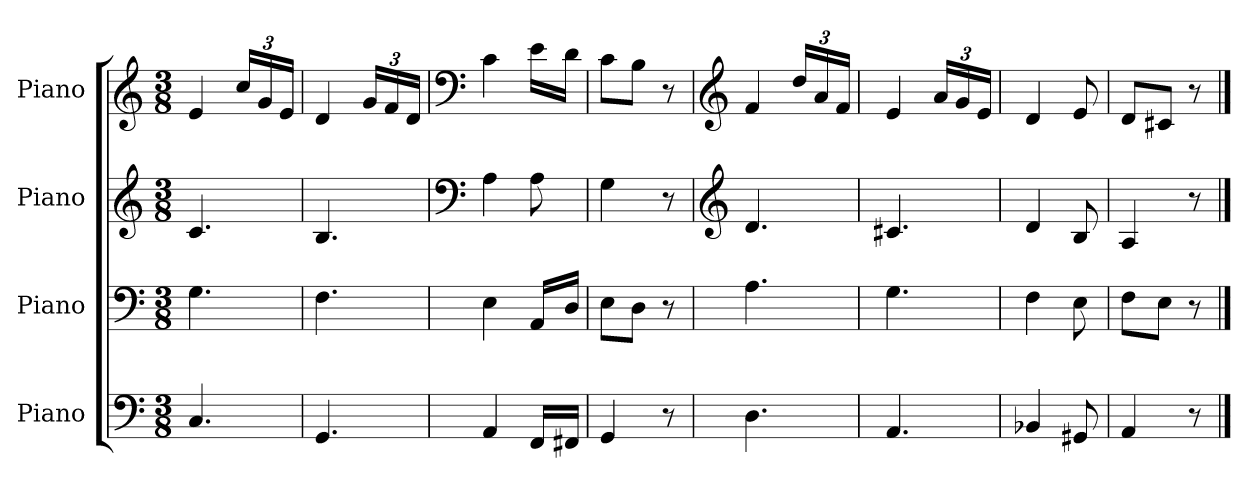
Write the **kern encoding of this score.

**kern	**kern	**kern	**kern
*part4	*part3	*part2	*part1
*staff4	*staff3	*staff2	*staff1
*I"Piano	*I"Piano	*I"Piano	*I"Piano
*I'Pno	*I'Pno	*I'Pno	*I'Pno
*clefF4	*clefF4	*clefG2	*clefG2
*k[]	*k[]	*k[]	*k[]
*M3/8	*M3/8	*M3/8	*M3/8
=1	=1	=1	=1
4.C/	4.G\	4.c/	4e/
*	*	*	*Xbrackettup
.	.	.	24cc/LL
.	.	.	24g/
.	.	.	24e/JJ
=2	=2	=2	=2
4.GG/	4.F\	4.B/	4d/
.	.	.	24g/LL
.	.	.	24f/
.	.	.	24d/JJ
=3	=3	=3	=3
*	*	*clefF4	*clefF4
4AA/	4E\	4A\	4c\
16FF/LL	16AA/LL	8A\	16e\LL
16FF#X/JJ	16D/JJ	.	16d\JJ
=4	=4	=4	=4
4GG/	8E\L	4G\	8c\L
.	8D\J	.	8B\J
8r	8r	8r	8r
=5	=5	=5	=5
*	*	*clefG2	*clefG2
4.D\	4.A\	4.d/	4f/
.	.	.	24dd/LL
.	.	.	24a/
.	.	.	24f/JJ
=6	=6	=6	=6
4.AA/	4.G\	4.c#X/	4e/
.	.	.	24a/LL
.	.	.	24g/
.	.	.	24e/JJ
=7	=7	=7	=7
4BB-X/	4F\	4d/	4d/
8GG#X/	8E\	8B/	8e/
=8	=8	=8	=8
4AA/	8F\L	4A/	8d/L
.	8E\J	.	8c#X/J
8r	8r	8r	8r
==	==	==	==
*-	*-	*-	*-
